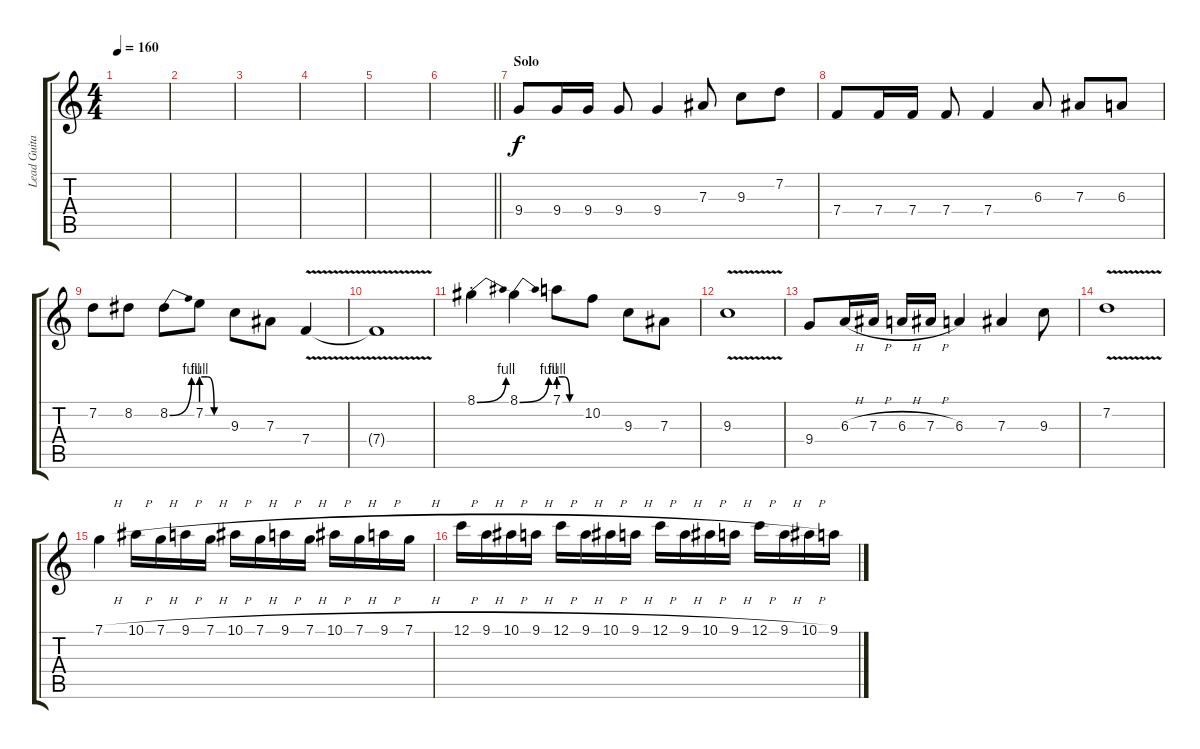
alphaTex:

\track ("Lead Guitar" "Lead Guita") {instrument distortionguitar}
\staff {score tabs}
\tuning (C4 G3 Eb3 Bb2 F2 C2) {hide}
\ts (4 4)
\tempo 160
\clef g2
\ks c
|
|
|
|
|
\barLineRight lightlight
|
\section ("" "Solo")
9.4.8 9.4.16 9.4.16 9.4.8 9.4.4 7.3.8 9.3.8 7.2.8 |
7.4.8 7.4.16 7.4.16 7.4.8 7.4.4 6.3.8 7.3.8 6.3.8 |
7.2.8 8.2.8 8.2{be (bend 0 0 60 4)}.8 7.2{be (custom 0 4 15 4 30 0 60 0)}.8 9.3.8 7.3.8 7.4{v}.4 |
7.4{t}.1 |
8.1{be (bend 0 0 60 4) st}.4 8.1{be (bend 0 0 60 4)}.4 7.1{be (custom 0 4 15 4 30 0 60 0)}.8 10.2.8 9.3.8 7.3.8 |
9.3{v}.1 |
9.4.8 6.3{h}.16 7.3{h}.16 6.3{h}.16 7.3{h}.16 6.3.4 7.3.4 9.3.8 |
7.2{v}.1 |
7.1{h}.4 10.1{h}.16 7.1{h}.16 9.1{h}.16 7.1{h}.16 10.1{h}.16 7.1{h}.16 9.1{h}.16 7.1{h}.16 10.1{h}.16 7.1{h}.16 9.1{h}.16 7.1{h}.16 |
12.1{h}.16 9.1{h}.16 10.1{h}.16 9.1{h}.16 12.1{h}.16 9.1{h}.16 10.1{h}.16 9.1{h}.16 12.1{h}.16 9.1{h}.16 10.1{h}.16 9.1{h}.16 12.1{h}.16 9.1{h}.16 10.1{h}.16 9.1.16
